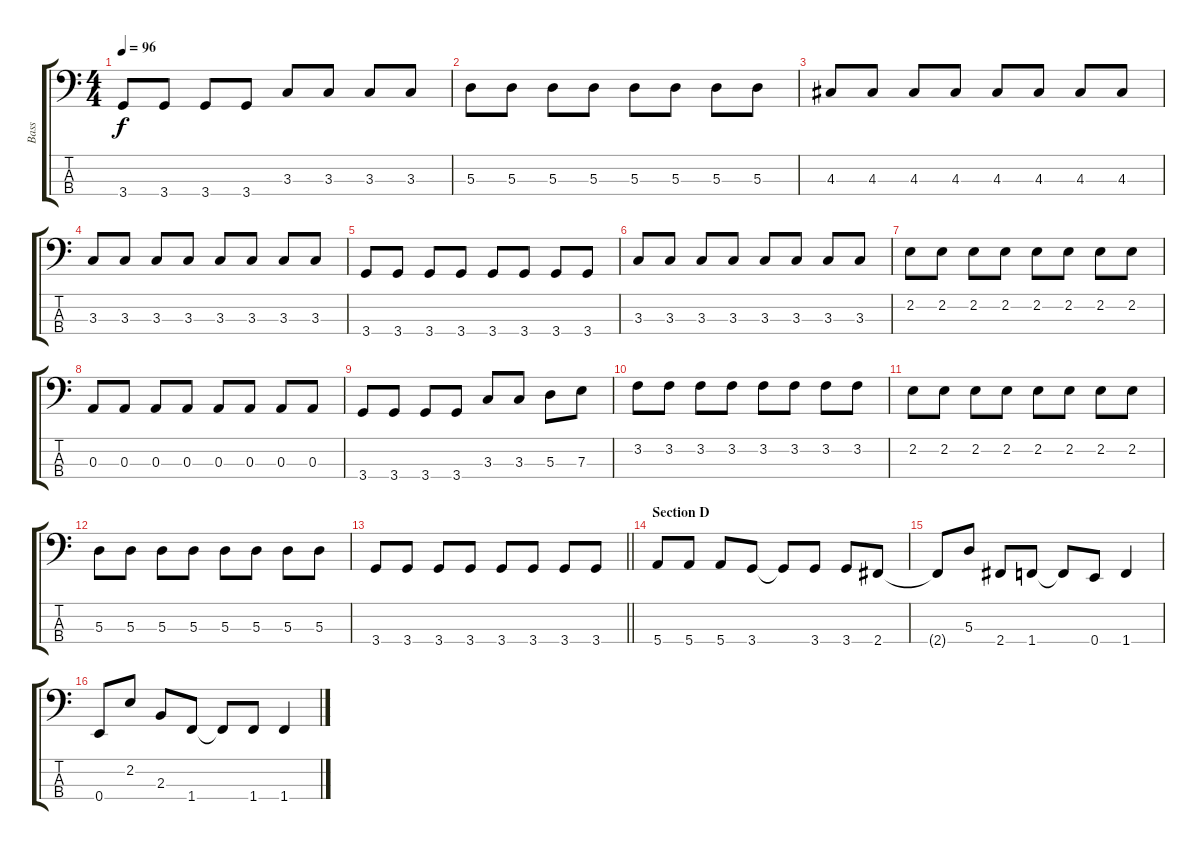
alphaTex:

\track ("Bass" "Bass") {instrument electricbassfinger}
\staff {score tabs}
\tuning (G2 D2 A1 E1) {hide}
\ts (4 4)
\tempo 96
\clef f4
\ks c
3.4.8{dy f} 3.4.8 3.4.8 3.4.8 3.3.8 3.3.8 3.3.8 3.3.8 |
5.3.8 5.3.8 5.3.8 5.3.8 5.3.8 5.3.8 5.3.8 5.3.8 |
4.3.8 4.3.8 4.3.8 4.3.8 4.3.8 4.3.8 4.3.8 4.3.8 |
3.3.8 3.3.8 3.3.8 3.3.8 3.3.8 3.3.8 3.3.8 3.3.8 |
3.4.8 3.4.8 3.4.8 3.4.8 3.4.8 3.4.8 3.4.8 3.4.8 |
3.3.8 3.3.8 3.3.8 3.3.8 3.3.8 3.3.8 3.3.8 3.3.8 |
2.2.8 2.2.8 2.2.8 2.2.8 2.2.8 2.2.8 2.2.8 2.2.8 |
0.3.8 0.3.8 0.3.8 0.3.8 0.3.8 0.3.8 0.3.8 0.3.8 |
3.4.8 3.4.8 3.4.8 3.4.8 3.3.8 3.3.8 5.3.8 7.3.8 |
3.2.8 3.2.8 3.2.8 3.2.8 3.2.8 3.2.8 3.2.8 3.2.8 |
2.2.8 2.2.8 2.2.8 2.2.8 2.2.8 2.2.8 2.2.8 2.2.8 |
5.3.8 5.3.8 5.3.8 5.3.8 5.3.8 5.3.8 5.3.8 5.3.8 |
\barLineRight lightlight
3.4.8 3.4.8 3.4.8 3.4.8 3.4.8 3.4.8 3.4.8 3.4.8 |
\section ("" "Section D")
5.4.8 5.4.8 5.4.8 3.4.8 3.4{t}.8 3.4.8 3.4.8 2.4.8 |
2.4{t}.8 5.3.8 2.4.8 1.4.8 1.4{t}.8 0.4.8 1.4.4 |
0.4.8 2.2.8 2.3.8 1.4.8 1.4{t}.8 1.4.8 1.4.4
